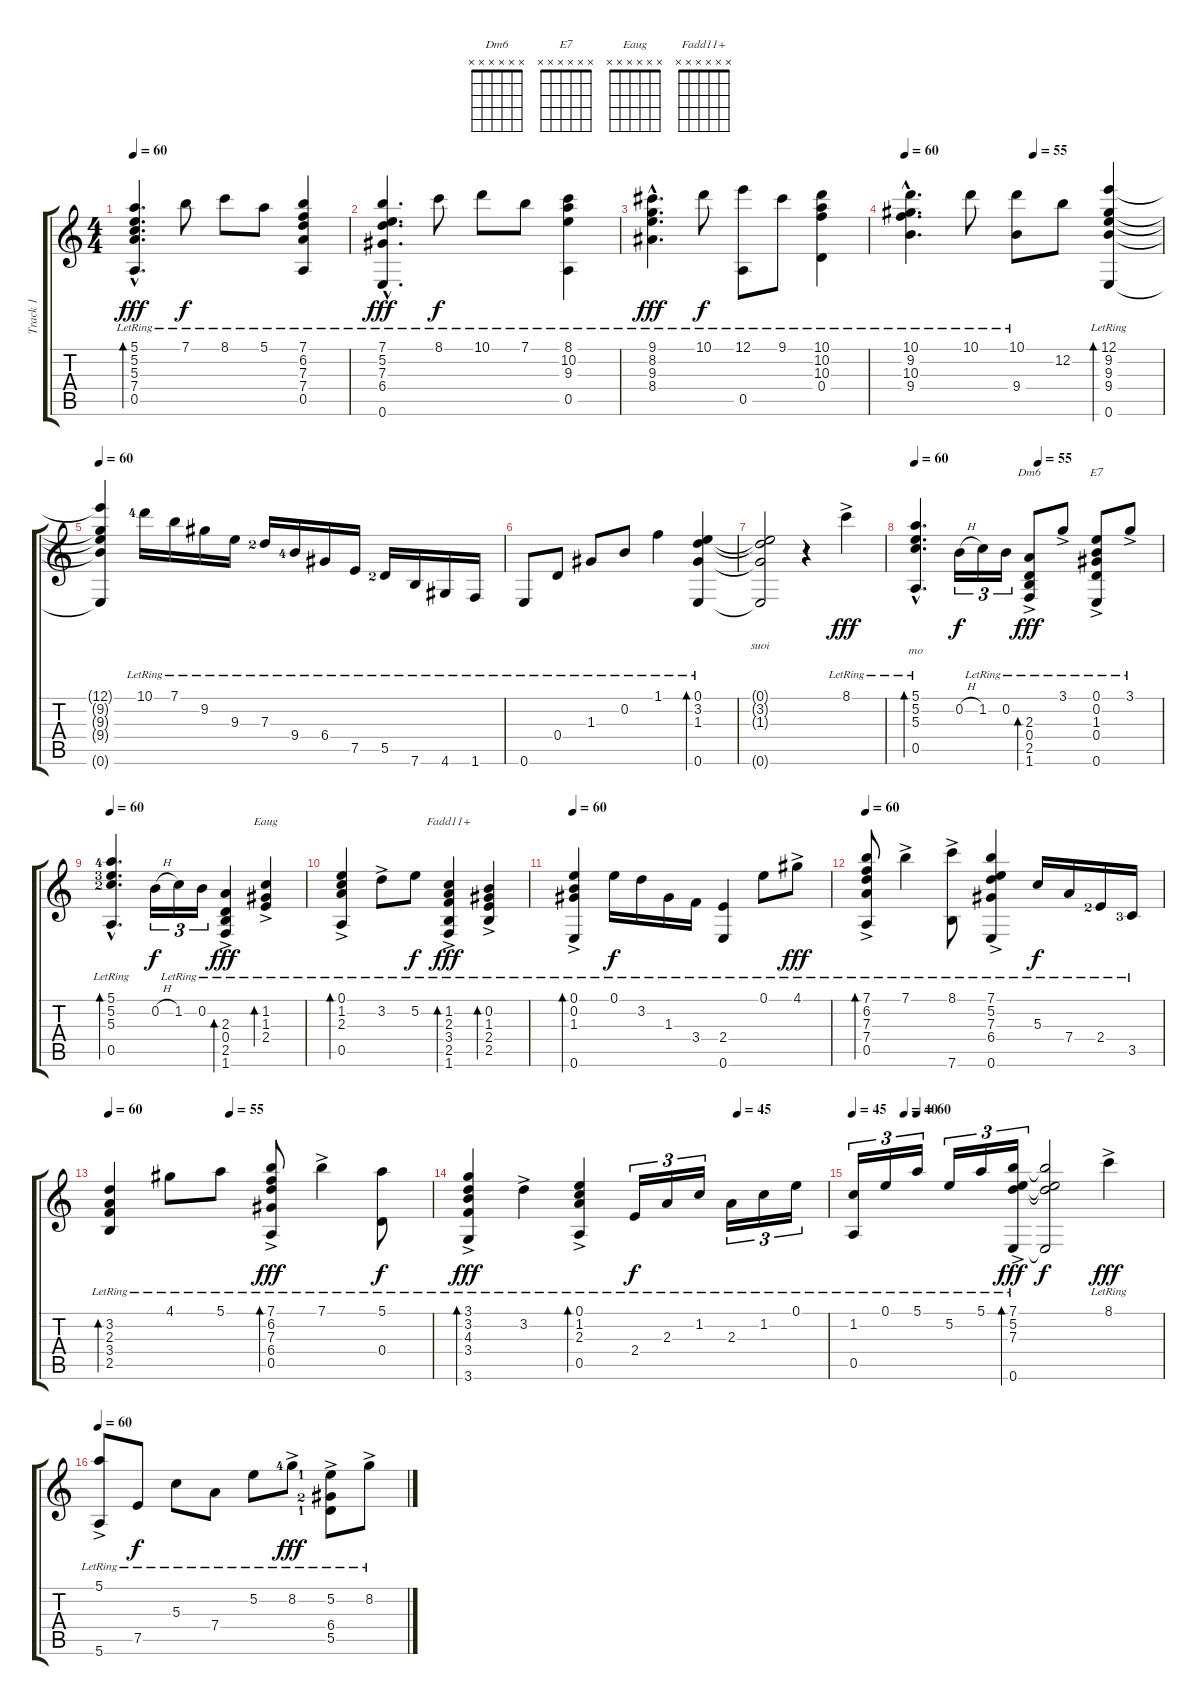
\track ("Track 1" "Track 1") {instrument acousticguitarnylon}
\staff {score tabs}
\tuning (E4 B3 G3 D3 A2 E2) {hide}
\chord ("Dm6" x x x x x x)
\chord ("E7" x x x x x x)
\chord ("Eaug" x x x x x x)
\chord ("Fadd11+" x x x x x x)
\ts (4 4)
\tempo 60
\tempo 65
\tempo 60
\clef g2
\ks c
(5.1{hac lr} 5.2{hac lr} 5.3{hac lr} 7.4{hac lr} 0.5{hac lr}).4{d bd 60 dy fff instrument acousticguitarnylon} 7.1{lr}.8{dy f} 8.1{lr}.8 5.1{lr}.8 (7.1{lr} 6.2{lr} 7.3{lr} 7.4{lr} 0.5{lr}).4 |
(7.1{hac lr} 5.2{hac lr} 7.3{hac lr} 6.4{hac lr} 0.6{hac lr}).4{d dy fff} 8.1{lr}.8{dy f} 10.1{lr}.8 7.1{lr}.8 (8.1{lr} 10.2{lr} 9.3{lr} 0.5{lr}).4 |
(9.1{hac lr} 8.2{hac lr} 9.3{hac lr} 8.4{hac lr}).4{d dy fff} 10.1{lr}.8{dy f} (12.1{lr} 0.5).8 9.1{lr}.8 (10.1{lr} 10.2{lr} 10.3{lr} 0.4{lr}).4 |
\tempo 60
\tempo (55 0.5)
(10.1{hac lr} 9.2{hac lr} 10.3{hac lr} 9.4{hac lr}).4{d} 10.1{lr}.8 (10.1{lr} 9.4).8 12.2.8 (12.1{lr} 9.2{lr} 9.3{lr} 9.4{lr} 0.6{lr}).4{bd 240} |
\tempo 60
(12.1{t} 9.2{t} 9.3{t} 9.4{t} 0.6{t}).4 10.1{lr lf 5}.16 7.1{lr}.16 9.2{lr}.16 9.3{lr}.16 7.3{lr lf 3}.16 9.4{lr lf 5}.16 6.4{lr}.16 7.5{lr}.16 5.5{lr lf 3}.16 7.6{lr}.16 4.6{lr}.16 1.6{lr}.16 |
0.6{lr}.8 0.4{lr}.8 1.3{lr}.8 0.2{lr}.8 1.1{lr}.4 (0.1{lr} 3.2{lr} 1.3{lr} 0.6{lr}).4{bd 60} |
(0.1{t} 3.2{t} 1.3{t} 0.6{t}).2{lyrics (0 "suoi") lyrics (1 "") lyrics (2 "") lyrics (3 "") lyrics (4 "")} r.4 8.1{ac lr}.4{dy fff} |
\tempo 60
\tempo (55 0.5)
(5.1{hac lr} 5.2{hac lr} 5.3{hac lr} 0.5{hac lr}).4{d bd 240 lyrics (0 "") lyrics (1 "mo") lyrics (2 "") lyrics (3 "") lyrics (4 "")} 0.2{h}.16{tu (3 2) dy f} 1.2{lr}.16{tu (3 2)} 0.2{lr}.16{tu (3 2)} (2.3{ac lr} 0.4{lr} 2.5{lr} 1.6{ac lr}).8{bd 30 ch "Dm6" dy fff} 3.1{ac lr}.8 (0.1{ac lr} 0.2{lr} 1.3{lr} 0.4{lr} 0.6{lr}).8{ch "E7"} 3.1{ac lr}.8 |
\tempo 60
(5.1{hac lr lf 5} 5.2{hac lr lf 4} 5.3{hac lr lf 3} 0.5{hac lr}).4{d bd 240} 0.2{h}.16{tu (3 2) dy f} 1.2{lr}.16{tu (3 2)} 0.2{lr}.16{tu (3 2)} (2.3{ac lr} 0.4{lr} 2.5{lr} 1.6{lr}).4{bd 30 dy fff} (1.2{ac lr} 1.3{lr} 2.4{lr}).4{bd 30 ch "Eaug"} |
(0.1{ac lr} 1.2{lr} 2.3{lr} 0.5{lr}).4{bd 120} 3.2{ac lr}.8 5.2{lr}.8{dy f} (1.2{ac lr} 2.3{lr} 3.4{lr} 2.5{lr} 1.6).4{bd 30 ch "Fadd11+" dy fff} (0.2{ac lr} 1.3{lr} 2.4{lr} 2.5).4{bd 30} |
\tempo 60
(0.1{ac lr} 0.2{lr} 1.3{lr} 0.6{lr}).4{bd 120} 0.1{lr}.16{dy f} 3.2{lr}.16 1.3{lr}.16 3.4{lr}.16 (2.4{lr} 0.6{lr}).4 0.1{lr}.8 4.1{ac lr}.8{dy fff} |
\tempo 60
(7.1{ac lr} 6.2{lr} 7.3{lr} 7.4{lr} 0.5{lr}).8{bd 120} 7.1{ac lr}.4 (8.1{ac lr} 7.6{lr}).8 (7.1{ac lr} 5.2{lr} 7.3{lr} 6.4{lr} 0.6{ac lr}).4 5.3{lr}.16{dy f} 7.4{lr}.16 2.4{lr lf 3}.16 3.5{lr lf 4}.16 |
\tempo 60
\tempo (55 0.375)
(3.2{lr} 2.3{lr} 3.4{lr} 2.5{lr}).4{bd 60} 4.1{lr}.8 5.1{lr}.8 (7.1{ac lr} 6.2{lr} 7.3{lr} 6.4{lr} 0.5{lr}).8{bd 120 dy fff} 7.1{ac lr}.4 (5.1{lr} 0.4{lr}).8{dy f} |
\tempo (45 0.75)
(3.1{ac lr} 3.2{lr} 4.3{lr} 3.4{lr} 3.6{ac lr}).4{bd 120 dy fff} 3.2{ac lr}.4 (0.1{ac lr} 1.2{lr} 2.3{lr} 0.5{ac lr}).4{bd 120} 2.4{lr}.16{tu (3 2) dy f} 2.3{lr}.16{tu (3 2)} 1.2{lr}.16{tu (3 2)} 2.3{lr}.16{tu (3 2)} 1.2{lr}.16{tu (3 2)} 0.1{lr}.16{tu (3 2)} |
\tempo 45
\tempo (40 0.16666666666666666)
\tempo (60 0.20833333333333334)
(1.2{lr} 0.5{lr}).16{tu (3 2)} 0.1{lr}.16{tu (3 2)} 5.1{lr}.16{tu (3 2)} 5.2{lr}.16{tu (3 2)} 5.1{lr}.16{tu (3 2)} (7.1{ac lr} 5.2{lr} 7.3{lr} 0.6{lr}).16{tu (3 2) bd 60 dy fff} (7.1{t} 5.2{t} 7.3{t} 0.6{t}).2{dy f} 8.1{ac lr}.4{dy fff} |
\tempo 60
(5.1{ac lr} 5.6{lr}).8 7.5{lr}.8{dy f} 5.3{lr}.8 7.4{lr}.8 5.2{lr}.8 8.2{ac lr lf 5}.8{dy fff} (5.2{ac lr lf 2} 6.4{lr lf 3} 5.5{ac lr lf 2}).8 8.2{ac lr}.8
